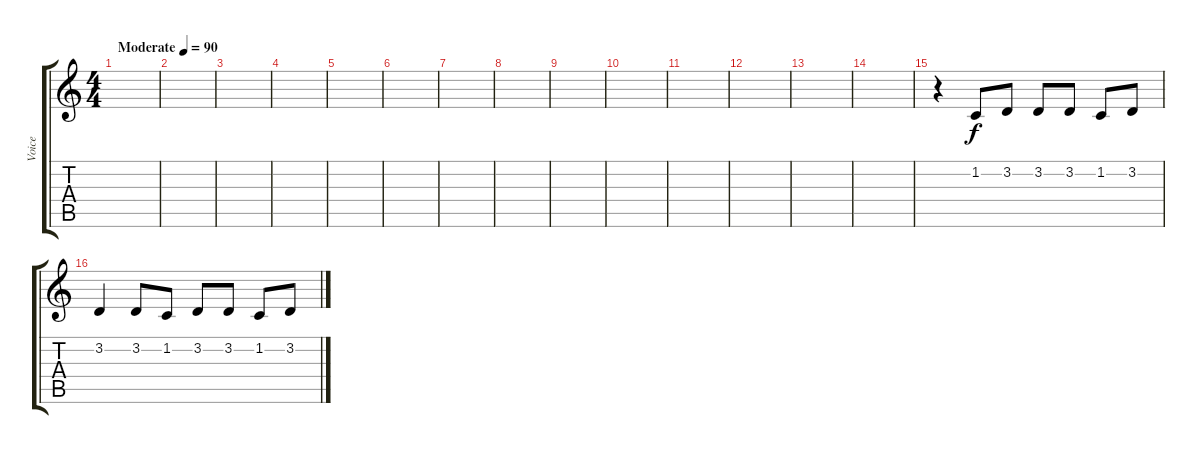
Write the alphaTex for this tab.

\track ("Voice" "Voice") {instrument oboe}
\staff {score tabs}
\tuning (E4 B3 G3 D3 A2 E2) {hide}
\ts (4 4)
\tempo (90 "Moderate")
\clef g2
\ks c
|
|
|
|
|
|
|
|
|
|
|
|
|
|
r.4 1.2.8 3.2.8 3.2.8 3.2.8 1.2.8 3.2.8 |
3.2.4 3.2.8 1.2.8 3.2.8 3.2.8 1.2.8 3.2.8
